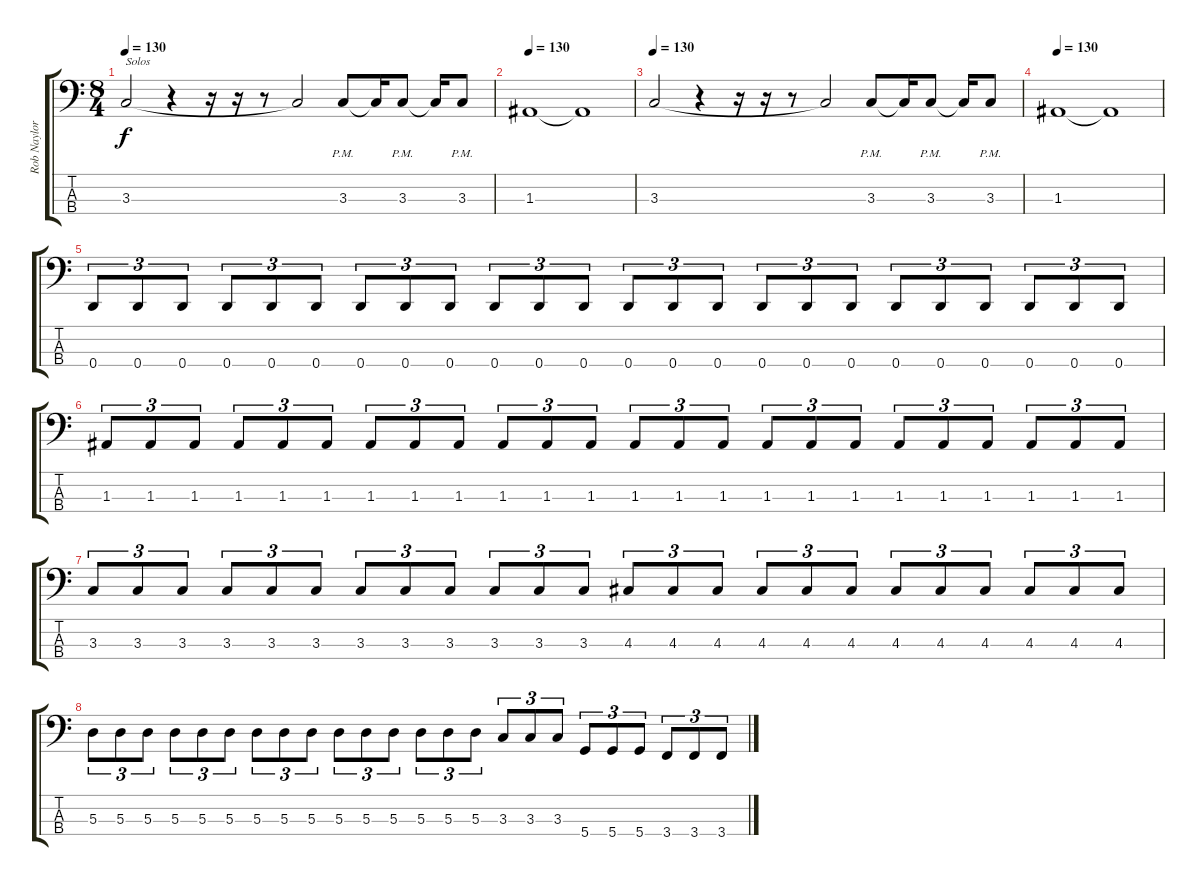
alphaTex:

\track ("Rob Naylor" "Rob Naylor") {instrument electricbasspick}
\staff {score tabs}
\tuning (G2 D2 A1 D1) {hide}
\ts (8 4)
\tempo 130
\clef f4
\ks c
3.3.2{txt "Solos" dy f} r.4 r.16 r.16 r.8 3.3{t}.2 3.3{pm}.8 3.3{t}.16 3.3{pm}.8 3.3{t}.16 3.3{pm}.8 |
\tempo 130
1.3.1 1.3{t}.1 |
\tempo 130
3.3.2 r.4 r.16 r.16 r.8 3.3{t}.2 3.3{pm}.8 3.3{t}.16 3.3{pm}.8 3.3{t}.16 3.3{pm}.8 |
\tempo 130
1.3.1 1.3{t}.1 |
0.4.8{tu (3 2)} 0.4.8{tu (3 2)} 0.4.8{tu (3 2)} 0.4.8{tu (3 2)} 0.4.8{tu (3 2)} 0.4.8{tu (3 2)} 0.4.8{tu (3 2)} 0.4.8{tu (3 2)} 0.4.8{tu (3 2)} 0.4.8{tu (3 2)} 0.4.8{tu (3 2)} 0.4.8{tu (3 2)} 0.4.8{tu (3 2)} 0.4.8{tu (3 2)} 0.4.8{tu (3 2)} 0.4.8{tu (3 2)} 0.4.8{tu (3 2)} 0.4.8{tu (3 2)} 0.4.8{tu (3 2)} 0.4.8{tu (3 2)} 0.4.8{tu (3 2)} 0.4.8{tu (3 2)} 0.4.8{tu (3 2)} 0.4.8{tu (3 2)} |
1.3.8{tu (3 2)} 1.3.8{tu (3 2)} 1.3.8{tu (3 2)} 1.3.8{tu (3 2)} 1.3.8{tu (3 2)} 1.3.8{tu (3 2)} 1.3.8{tu (3 2)} 1.3.8{tu (3 2)} 1.3.8{tu (3 2)} 1.3.8{tu (3 2)} 1.3.8{tu (3 2)} 1.3.8{tu (3 2)} 1.3.8{tu (3 2)} 1.3.8{tu (3 2)} 1.3.8{tu (3 2)} 1.3.8{tu (3 2)} 1.3.8{tu (3 2)} 1.3.8{tu (3 2)} 1.3.8{tu (3 2)} 1.3.8{tu (3 2)} 1.3.8{tu (3 2)} 1.3.8{tu (3 2)} 1.3.8{tu (3 2)} 1.3.8{tu (3 2)} |
3.3.8{tu (3 2)} 3.3.8{tu (3 2)} 3.3.8{tu (3 2)} 3.3.8{tu (3 2)} 3.3.8{tu (3 2)} 3.3.8{tu (3 2)} 3.3.8{tu (3 2)} 3.3.8{tu (3 2)} 3.3.8{tu (3 2)} 3.3.8{tu (3 2)} 3.3.8{tu (3 2)} 3.3.8{tu (3 2)} 4.3.8{tu (3 2)} 4.3.8{tu (3 2)} 4.3.8{tu (3 2)} 4.3.8{tu (3 2)} 4.3.8{tu (3 2)} 4.3.8{tu (3 2)} 4.3.8{tu (3 2)} 4.3.8{tu (3 2)} 4.3.8{tu (3 2)} 4.3.8{tu (3 2)} 4.3.8{tu (3 2)} 4.3.8{tu (3 2)} |
5.3.8{tu (3 2)} 5.3.8{tu (3 2)} 5.3.8{tu (3 2)} 5.3.8{tu (3 2)} 5.3.8{tu (3 2)} 5.3.8{tu (3 2)} 5.3.8{tu (3 2)} 5.3.8{tu (3 2)} 5.3.8{tu (3 2)} 5.3.8{tu (3 2)} 5.3.8{tu (3 2)} 5.3.8{tu (3 2)} 5.3.8{tu (3 2)} 5.3.8{tu (3 2)} 5.3.8{tu (3 2)} 3.3.8{tu (3 2)} 3.3.8{tu (3 2)} 3.3.8{tu (3 2)} 5.4.8{tu (3 2)} 5.4.8{tu (3 2)} 5.4.8{tu (3 2)} 3.4.8{tu (3 2)} 3.4.8{tu (3 2)} 3.4.8{tu (3 2)}
